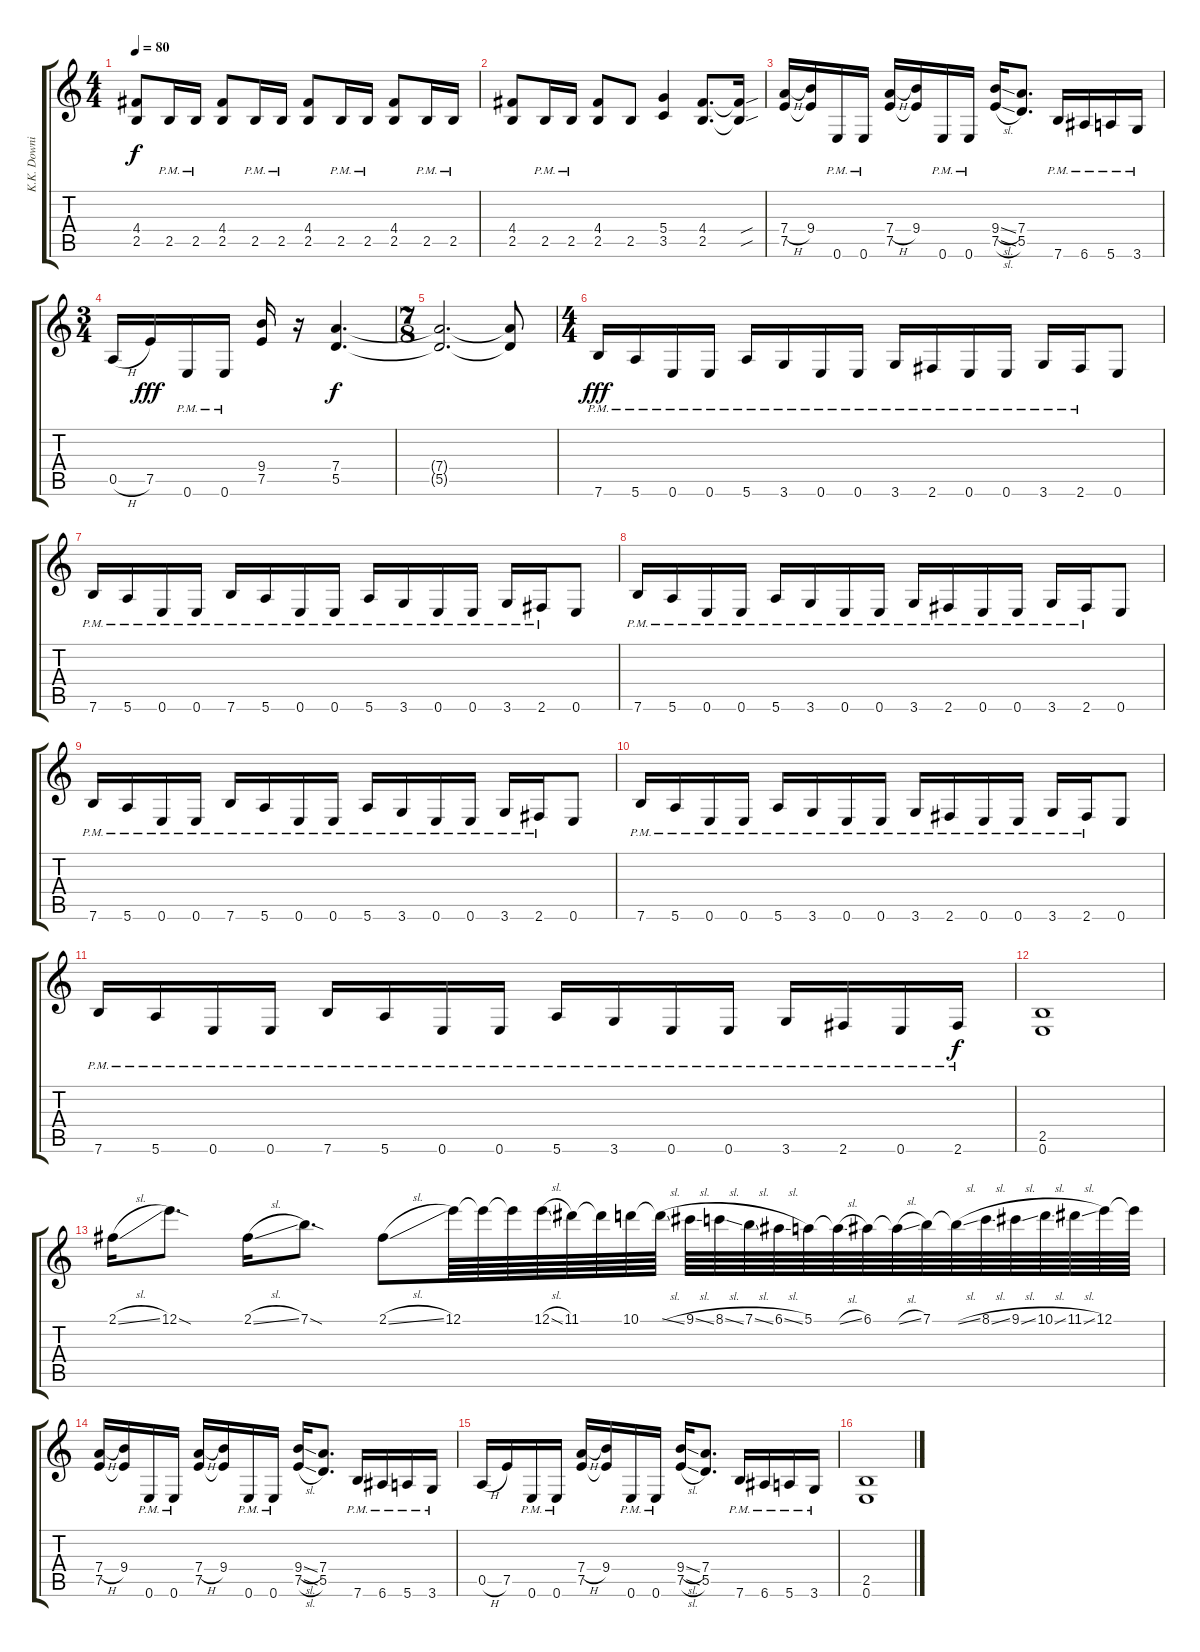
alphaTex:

\track ("K.K. Downing" "K.K. Downi") {instrument distortionguitar}
\staff {score tabs}
\tuning (E4 B3 G3 D3 A2 E2) {hide}
\ts (4 4)
\tempo 80
\clef g2
\ks c
(4.4 2.5).8{dy f} 2.5{pm}.16 2.5{pm}.16 (4.4 2.5).8 2.5{pm}.16 2.5{pm}.16 (4.4 2.5).8 2.5{pm}.16 2.5{pm}.16 (4.4 2.5).8 2.5{pm}.16 2.5{pm}.16 |
(4.4 2.5).8 2.5{pm}.16 2.5{pm}.16 (4.4 2.5).8 2.5.8 (5.4 3.5).4 (4.4 2.5).8{d} (4.4{sou t} 2.5{sou t}).16 |
(7.4{h} 7.5).16 (9.4 7.5{t}).16 0.6{pm}.16 0.6{pm}.16 (7.4{h} 7.5).16 (9.4 7.5{t}).16 0.6{pm}.16 0.6{pm}.16 (9.4{sl} 7.5{sl}).16 (7.4 5.5).8{d} 7.6{pm}.16 6.6{pm}.16 5.6{pm}.16 3.6{pm}.16 |
\ts (3 4)
0.5{h}.16 7.5.16{dy fff} 0.6{pm}.16 0.6{pm}.16 (9.4 7.5).16 r.16 (7.4 5.5).4{d dy f} |
\ts (7 8)
(7.4{t} 5.5{t}).2{d} (7.4{t} 5.5{t}).8 |
\ts (4 4)
7.6{pm}.16{dy fff} 5.6{pm}.16 0.6{pm}.16 0.6{pm}.16 5.6{pm}.16 3.6{pm}.16 0.6{pm}.16 0.6{pm}.16 3.6{pm}.16 2.6{pm}.16 0.6{pm}.16 0.6{pm}.16 3.6{pm}.16 2.6{pm}.16 0.6.8 |
7.6{pm}.16 5.6{pm}.16 0.6{pm}.16 0.6{pm}.16 7.6{pm}.16 5.6{pm}.16 0.6{pm}.16 0.6{pm}.16 5.6{pm}.16 3.6{pm}.16 0.6{pm}.16 0.6{pm}.16 3.6{pm}.16 2.6{pm}.16 0.6.8 |
7.6{pm}.16 5.6{pm}.16 0.6{pm}.16 0.6{pm}.16 5.6{pm}.16 3.6{pm}.16 0.6{pm}.16 0.6{pm}.16 3.6{pm}.16 2.6{pm}.16 0.6{pm}.16 0.6{pm}.16 3.6{pm}.16 2.6{pm}.16 0.6.8 |
7.6{pm}.16 5.6{pm}.16 0.6{pm}.16 0.6{pm}.16 7.6{pm}.16 5.6{pm}.16 0.6{pm}.16 0.6{pm}.16 5.6{pm}.16 3.6{pm}.16 0.6{pm}.16 0.6{pm}.16 3.6{pm}.16 2.6{pm}.16 0.6.8 |
7.6{pm}.16 5.6{pm}.16 0.6{pm}.16 0.6{pm}.16 5.6{pm}.16 3.6{pm}.16 0.6{pm}.16 0.6{pm}.16 3.6{pm}.16 2.6{pm}.16 0.6{pm}.16 0.6{pm}.16 3.6{pm}.16 2.6{pm}.16 0.6.8 |
7.6{pm}.16 5.6{pm}.16 0.6{pm}.16 0.6{pm}.16 7.6{pm}.16 5.6{pm}.16 0.6{pm}.16 0.6{pm}.16 5.6{pm}.16 3.6{pm}.16 0.6{pm}.16 0.6{pm}.16 3.6{pm}.16 2.6{pm}.16 0.6{pm}.16 2.6{pm}.16{dy f} |
(2.5 0.6).1 |
2.1{sl}.16{volume 15} 12.1{sod}.8{d} 2.1{sl}.16 7.1{sod}.8{d} 2.1{sl}.8 12.1.64 12.1{t}.64 12.1{t}.64 12.1{sl}.64 11.1.64 11.1{t}.64 10.1.64 10.1{sl t}.64 9.1{sl}.64 8.1{sl}.64 7.1{sl}.64 6.1{sl}.64 5.1.64 5.1{sl t}.64 6.1.64 6.1{sl t}.64 7.1.64 7.1{sl t}.64 8.1{sl}.64 9.1{sl}.64 10.1{sl}.64 11.1{sl}.64 12.1.64 12.1{t}.64 |
(7.4{h} 7.5).16{volume 14} (9.4 7.5{t}).16 0.6{pm}.16 0.6{pm}.16 (7.4{h} 7.5).16 (9.4 7.5{t}).16 0.6{pm}.16 0.6{pm}.16 (9.4{sl} 7.5{sl}).16 (7.4 5.5).8{d} 7.6{pm}.16 6.6{pm}.16 5.6{pm}.16 3.6{pm}.16 |
0.5{h}.16 7.5.16 0.6{pm}.16 0.6{pm}.16 (7.4{h} 7.5).16 (9.4 7.5{t}).16 0.6{pm}.16 0.6{pm}.16 (9.4{sl} 7.5{sl}).16 (7.4 5.5).8{d} 7.6{pm}.16 6.6{pm}.16 5.6{pm}.16 3.6{pm}.16 |
(2.5 0.6).1
